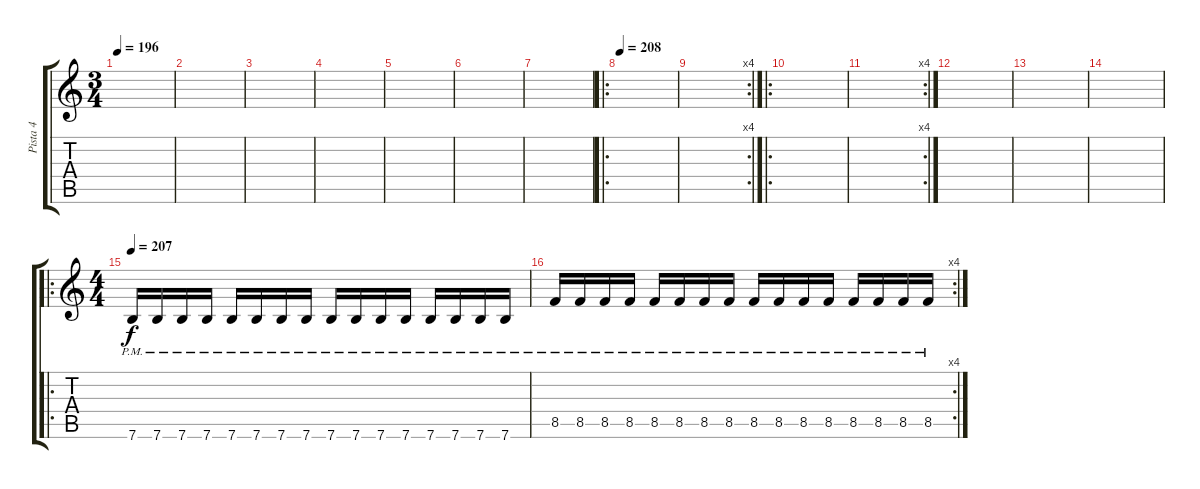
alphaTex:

\track ("Pista 4" "Pista 4") {solo instrument overdrivenguitar}
\staff {score tabs}
\tuning (E4 B3 G3 D3 A2 E2) {hide}
\ts (3 4)
\tempo 196
\clef g2
\ks c
|
|
|
|
|
|
|
\ro
\tempo 208
|
\rc 4
|
\ro
|
\rc 4
|
|
|
|
\ro
\ts (4 4)
\tempo 207
7.6{pm}.16 7.6{pm}.16 7.6{pm}.16 7.6{pm}.16 7.6{pm}.16 7.6{pm}.16 7.6{pm}.16 7.6{pm}.16 7.6{pm}.16 7.6{pm}.16 7.6{pm}.16 7.6{pm}.16 7.6{pm}.16 7.6{pm}.16 7.6{pm}.16 7.6{pm}.16 |
\rc 4
8.5{pm}.16 8.5{pm}.16 8.5{pm}.16 8.5{pm}.16 8.5{pm}.16 8.5{pm}.16 8.5{pm}.16 8.5{pm}.16 8.5{pm}.16 8.5{pm}.16 8.5{pm}.16 8.5{pm}.16 8.5{pm}.16 8.5{pm}.16 8.5{pm}.16 8.5{pm}.16
